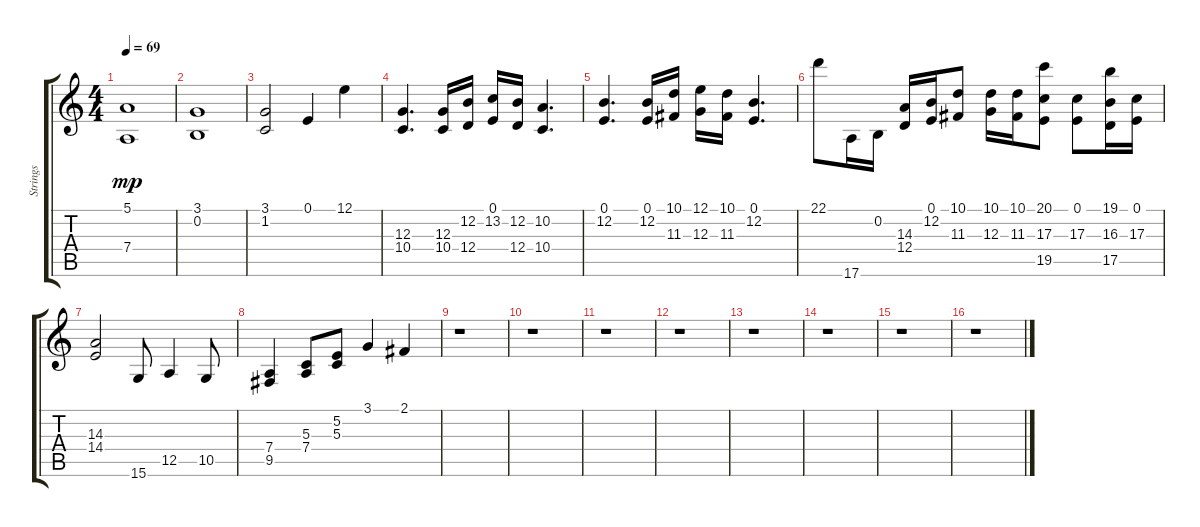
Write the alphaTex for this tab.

\track ("Strings" "Strings") {instrument stringensemble1}
\staff {score tabs}
\tuning (E4 B3 G3 D3 A2 E2) {hide}
\ts (4 4)
\tempo 69
\clef g2
\ks c
(5.1 7.4).1{dy mp} |
(3.1 0.2).1 |
(3.1 1.2).2 0.1.4 12.1.4 |
(12.3 10.4).4{d} (12.3 10.4).16 (12.2 12.4).16 (0.1 13.2).16 (12.2 12.4).16 (10.2 10.4).4{d} |
(0.1 12.2).4{d} (0.1 12.2).16 (10.1 11.3).16 (12.1 12.3).16 (10.1 11.3).16 (0.1 12.2).4{d} |
22.1.8 17.6.16 0.2.16 (14.3 12.4).16 (0.1 12.2).16 (10.1 11.3).8 (10.1 12.3).16 (10.1 11.3).16 (20.1 17.3 19.5).8 (0.1 17.3).8 (19.1 16.3 17.5).16 (0.1 17.3).16 |
(14.3 14.4).2 15.6.8 12.5.4 10.5.8 |
(7.4 9.5).4 (5.3 7.4).8 (5.2 5.3).8 3.1.4 2.1.4 |
r.1 |
r.1 |
r.1 |
r.1 |
r.1 |
r.1 |
r.1 |
r.1
